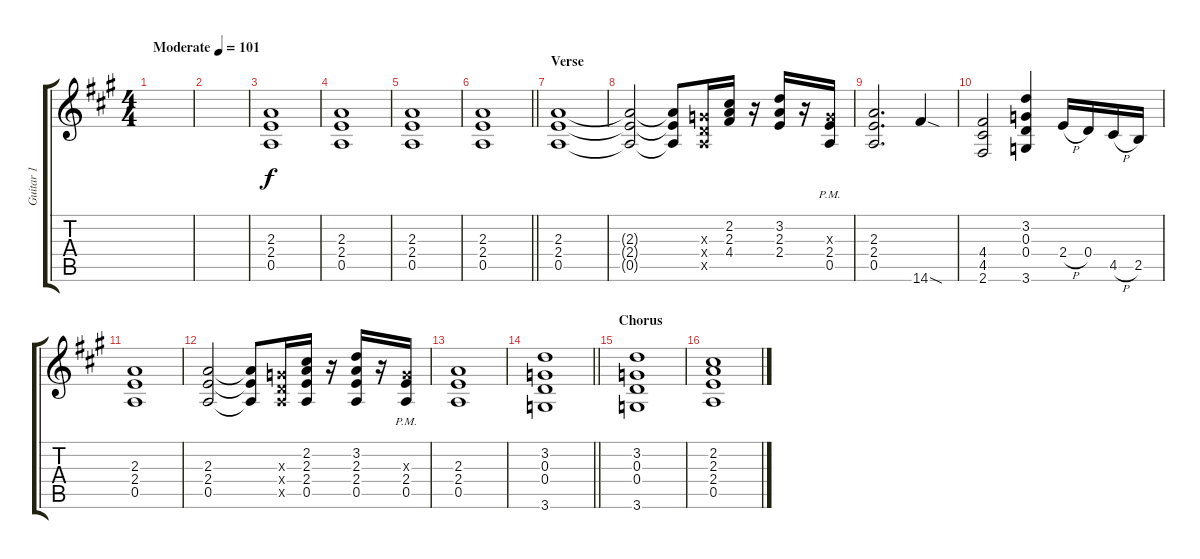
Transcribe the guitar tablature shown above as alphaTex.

\track ("Guitar 1" "Guitar 1") {instrument overdrivenguitar}
\staff {score tabs}
\tuning (E4 B3 G3 D3 A2 E2) {hide}
\ts (4 4)
\tempo (101 "Moderate")
\clef g2
\ks a
|
|
(2.3 2.4 0.5).1 |
(2.3 2.4 0.5).1 |
(2.3 2.4 0.5).1 |
\barLineRight lightlight
(2.3 2.4 0.5).1 |
\section ("" "Verse")
(2.3 2.4 0.5).1 |
(2.3{t} 2.4{t} 0.5{t}).2 (2.3{t} 2.4{t} 0.5{t}).8 (0.3{x} 0.4{x} 0.5{x}).16 (2.2 2.3 4.4).16 r.16 (3.2 2.3 2.4).16 r.16 (0.3{x} 2.4{pm} 0.5{pm}).16 |
(2.3 2.4 0.5).2{d} 14.6{sod}.4 |
(4.4 4.5 2.6).2 (3.2 0.3 0.4 3.6).4 2.4{h}.16 0.4.16 4.5{h}.16 2.5.16 |
(2.3 2.4 0.5).1 |
(2.3 2.4 0.5).2 (2.3{t} 2.4{t} 0.5{t}).8 (0.3{x} 0.4{x} 0.5{x}).16 (2.2 2.3 2.4 0.5).16 r.16 (3.2 2.3 2.4 0.5).16 r.16 (0.3{x} 2.4{pm} 0.5{pm}).16 |
(2.3 2.4 0.5).1 |
\barLineRight lightlight
(3.2 0.3 0.4 3.6).1 |
\section ("" "Chorus")
(3.2 0.3 0.4 3.6).1 |
(2.2 2.3 2.4 0.5).1
